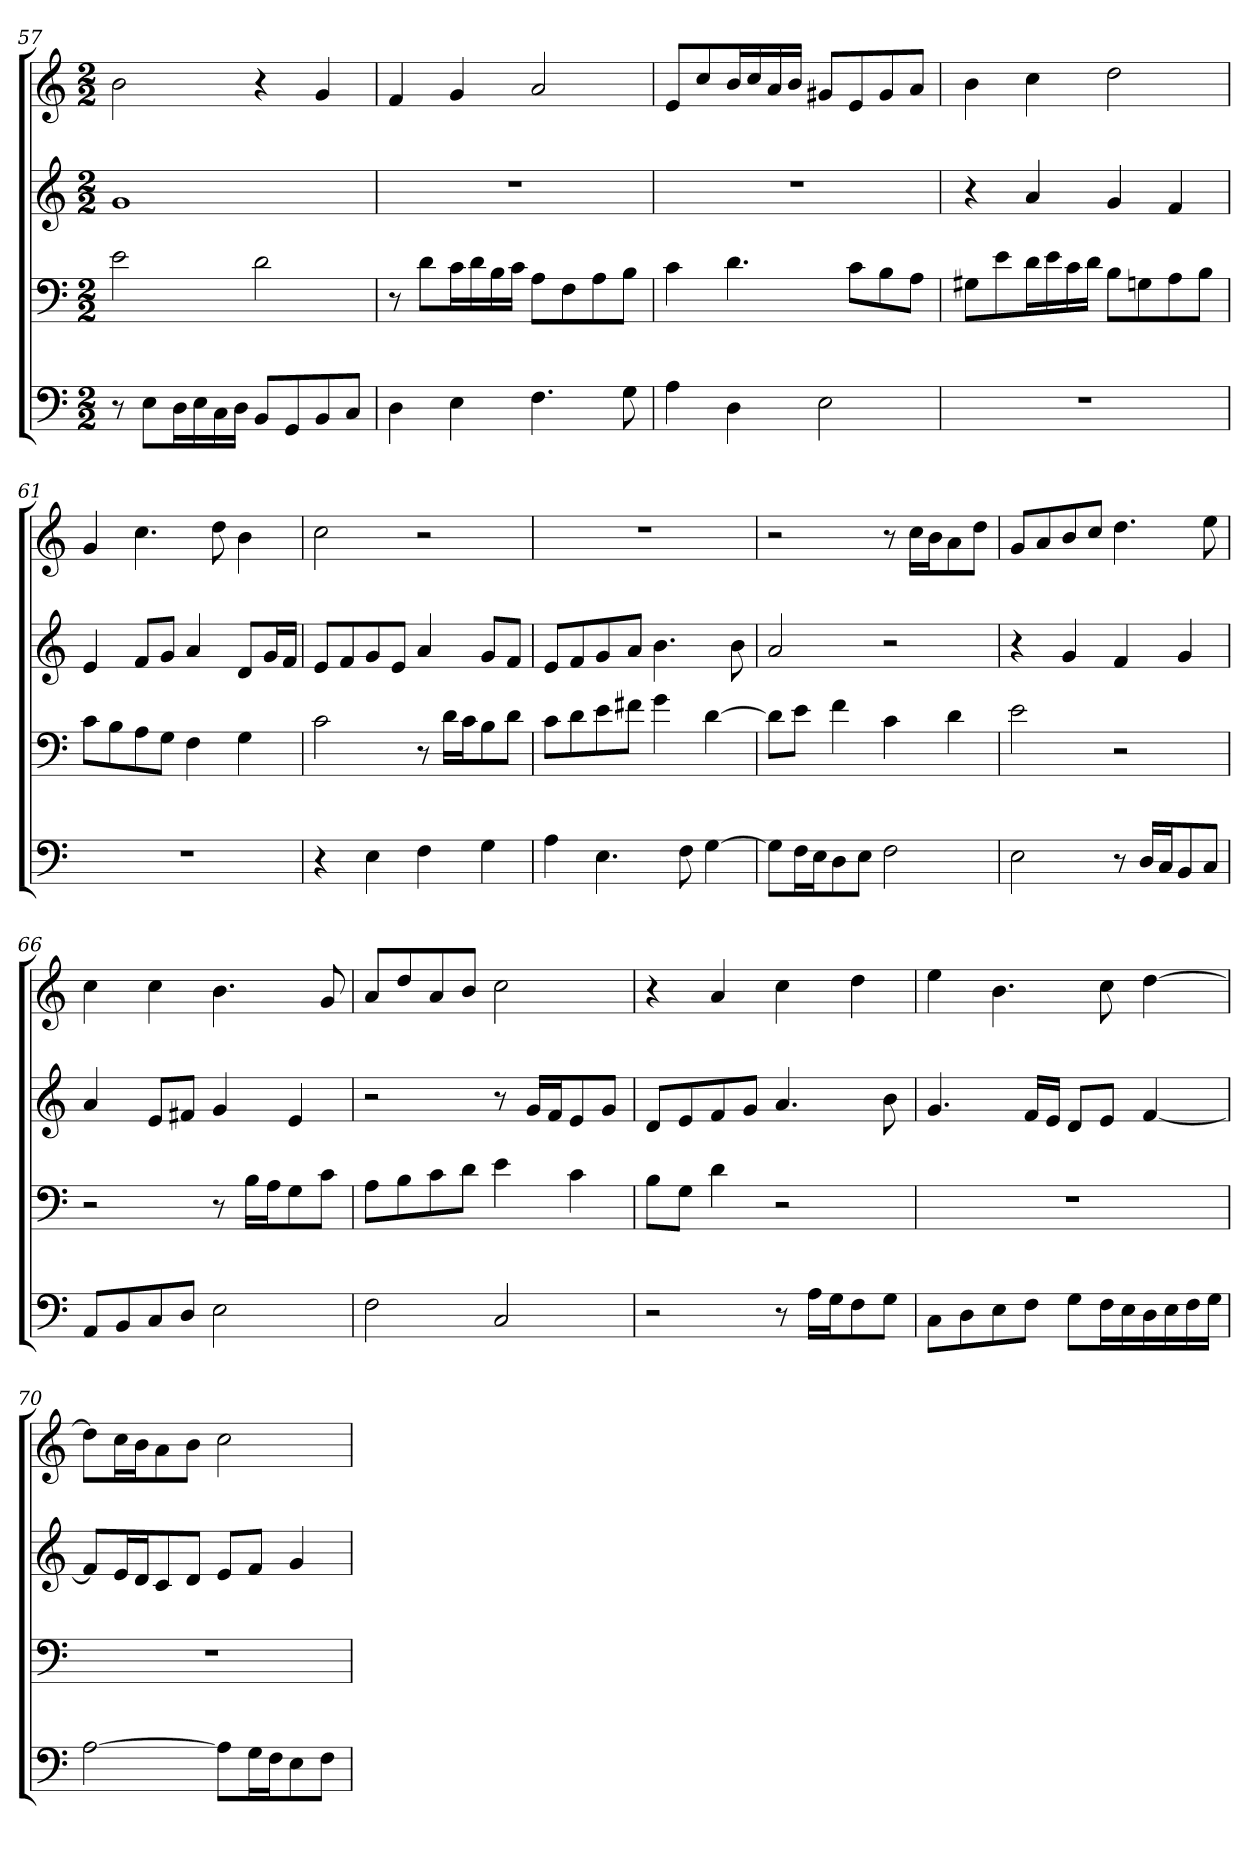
**kern	**kern	**kern	**kern
*part4	*part3	*part2	*part1
*staff4	*staff3	*staff2	*staff1
*clefF4	*clefF4	*clefG2	*clefG2
*k[]	*k[]	*k[]	*k[]
*E:phr	*E:phr	*E:phr	*E:phr
*M2/2	*M2/2	*M2/2	*M2/2
=57	=57	=57	=57
8r	2e	1g	2b
8E\L	.	.	.
16D\L	.	.	.
16E\	.	.	.
16C\	.	.	.
16D\JJ	.	.	.
8BB/L	2d	.	4r
8GG/	.	.	.
8BB/	.	.	4g
8C/J	.	.	.
=58	=58	=58	=58
4D	8r	1r	4f
.	8d\L	.	.
4E	16c\L	.	4g
.	16d\	.	.
.	16B\	.	.
.	16c\JJ	.	.
4.F	8A\L	.	2a
.	8F\	.	.
.	8A\	.	.
8G	8B\J	.	.
=59	=59	=59	=59
4A	4c	1r	8e/L
.	.	.	8cc/
4D	4.d	.	16b/L
.	.	.	16cc/
.	.	.	16a/
.	.	.	16b/JJ
2E	.	.	8g#X/L
.	8c\L	.	8e/
.	8B\	.	8g#/
.	8A\J	.	8a/J
=60	=60	=60	=60
1r	8G#X\L	4r	4b
.	8e\	.	.
.	16d\L	4a	4cc
.	16e\	.	.
.	16c\	.	.
.	16d\JJ	.	.
.	8B\L	4g	2dd
.	8Gn\	.	.
.	8A\	4f	.
.	8B\J	.	.
=61	=61	=61	=61
1r	8c\L	4e	4g
.	8B\	.	.
.	8A\	8f/L	4.cc
.	8G\J	8g/J	.
.	4F	4a	.
.	.	.	8dd
.	4G	8d/L	4b
.	.	16g/L	.
.	.	16f/JJ	.
=62	=62	=62	=62
4r	2c	8e/L	2cc
.	.	8f/	.
4E	.	8g/	.
.	.	8e/J	.
4F	8r	4a	2r
.	16d\LL	.	.
.	16c\J	.	.
4G	8B\	8g/L	.
.	8d\J	8f/J	.
=63	=63	=63	=63
4A	8c\L	8e/L	1r
.	8d\	8f/	.
4.E	8e\	8g/	.
.	8f#X\J	8a/J	.
.	4g	4.b	.
8F	.	.	.
[4G	[4d	.	.
.	.	8b	.
=64	=64	=64	=64
8G\L]	8d\L]	2a	2r
16F\L	8e\J	.	.
16E\J	.	.	.
8D\	4f	.	.
8E\J	.	.	.
2F	4c	2r	8r
.	.	.	16cc\LL
.	.	.	16b\J
.	4d	.	8a\
.	.	.	8dd\J
=65	=65	=65	=65
2E	2e	4r	8g/L
.	.	.	8a/
.	.	4g	8b/
.	.	.	8cc/J
8r	2r	4f	4.dd
16D/LL	.	.	.
16C/J	.	.	.
8BB/	.	4g	.
8C/J	.	.	8ee
=66	=66	=66	=66
8AA/L	2r	4a	4cc
8BB/	.	.	.
8C/	.	8e/L	4cc
8D/J	.	8f#X/J	.
2E	8r	4g	4.b
.	16B\LL	.	.
.	16A\J	.	.
.	8G\	4e	.
.	8c\J	.	8g
=67	=67	=67	=67
2F	8A\L	2r	8a/L
.	8B\	.	8dd/
.	8c\	.	8a/
.	8d\J	.	8b/J
2C	4e	8r	2cc
.	.	16g/LL	.
.	.	16f/J	.
.	4c	8e/	.
.	.	8g/J	.
=68	=68	=68	=68
2r	8B\L	8d/L	4r
.	8G\J	8e/	.
.	4d	8f/	4a
.	.	8g/J	.
8r	2r	4.a	4cc
16A\LL	.	.	.
16G\J	.	.	.
8F\	.	.	4dd
8G\J	.	8b	.
=69	=69	=69	=69
8C\L	1r	4.g	4ee
8D\	.	.	.
8E\	.	.	4.b
8F\J	.	16f/LL	.
.	.	16e/JJ	.
8G\L	.	8d/L	.
16F\L	.	8e/J	8cc
16E\	.	.	.
16D\	.	[4f	[4dd
16E\	.	.	.
16F\	.	.	.
16G\JJ	.	.	.
=70	=70	=70	=70
[2A	1r	8f/L]	8dd\L]
.	.	16e/L	16cc\L
.	.	16d/J	16b\J
.	.	8c/	8a\
.	.	8d/J	8b\J
8A\L]	.	8e/L	2cc
16G\L	.	8f/J	.
16F\J	.	.	.
8E\	.	4g	.
8F\J	.	.	.
=	=	=	=
*-	*-	*-	*-
